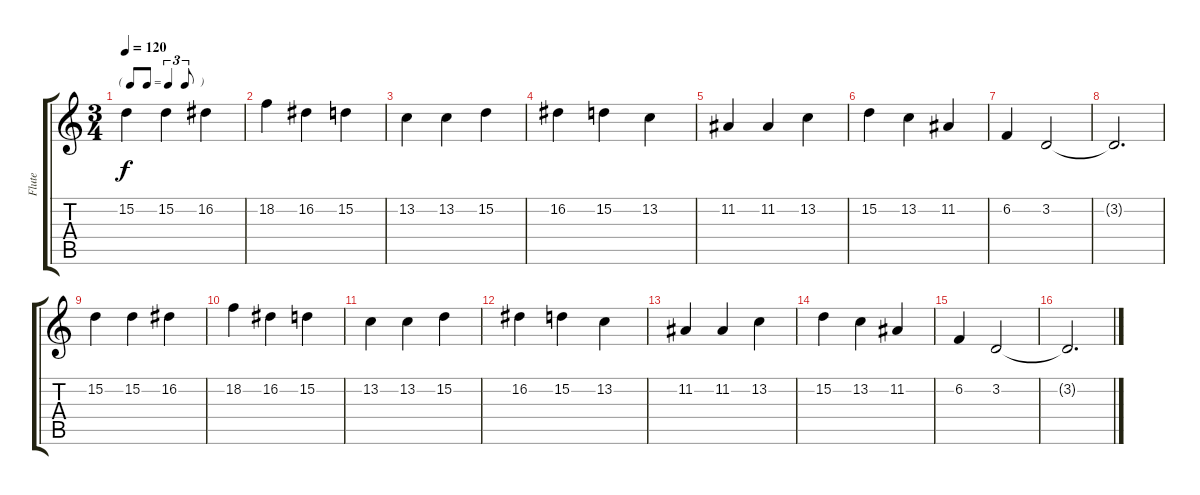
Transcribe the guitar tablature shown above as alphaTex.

\track ("Flute" "Flute") {instrument panflute}
\staff {score tabs}
\tuning (E4 B3 G3 D3 A2 E2) {hide}
\ts (3 4)
\tf triplet8th
\tempo 120
\clef g2
\ks c
15.2.4{dy f} 15.2.4 16.2.4 |
18.2.4 16.2.4 15.2.4 |
13.2.4 13.2.4 15.2.4 |
16.2.4 15.2.4 13.2.4 |
11.2.4 11.2.4 13.2.4 |
15.2.4 13.2.4 11.2.4 |
6.2.4 3.2.2 |
3.2{t}.2{d} |
15.2.4 15.2.4 16.2.4 |
18.2.4 16.2.4 15.2.4 |
13.2.4 13.2.4 15.2.4 |
16.2.4 15.2.4 13.2.4 |
11.2.4 11.2.4 13.2.4 |
15.2.4 13.2.4 11.2.4 |
6.2.4 3.2.2 |
3.2{t}.2{d}
